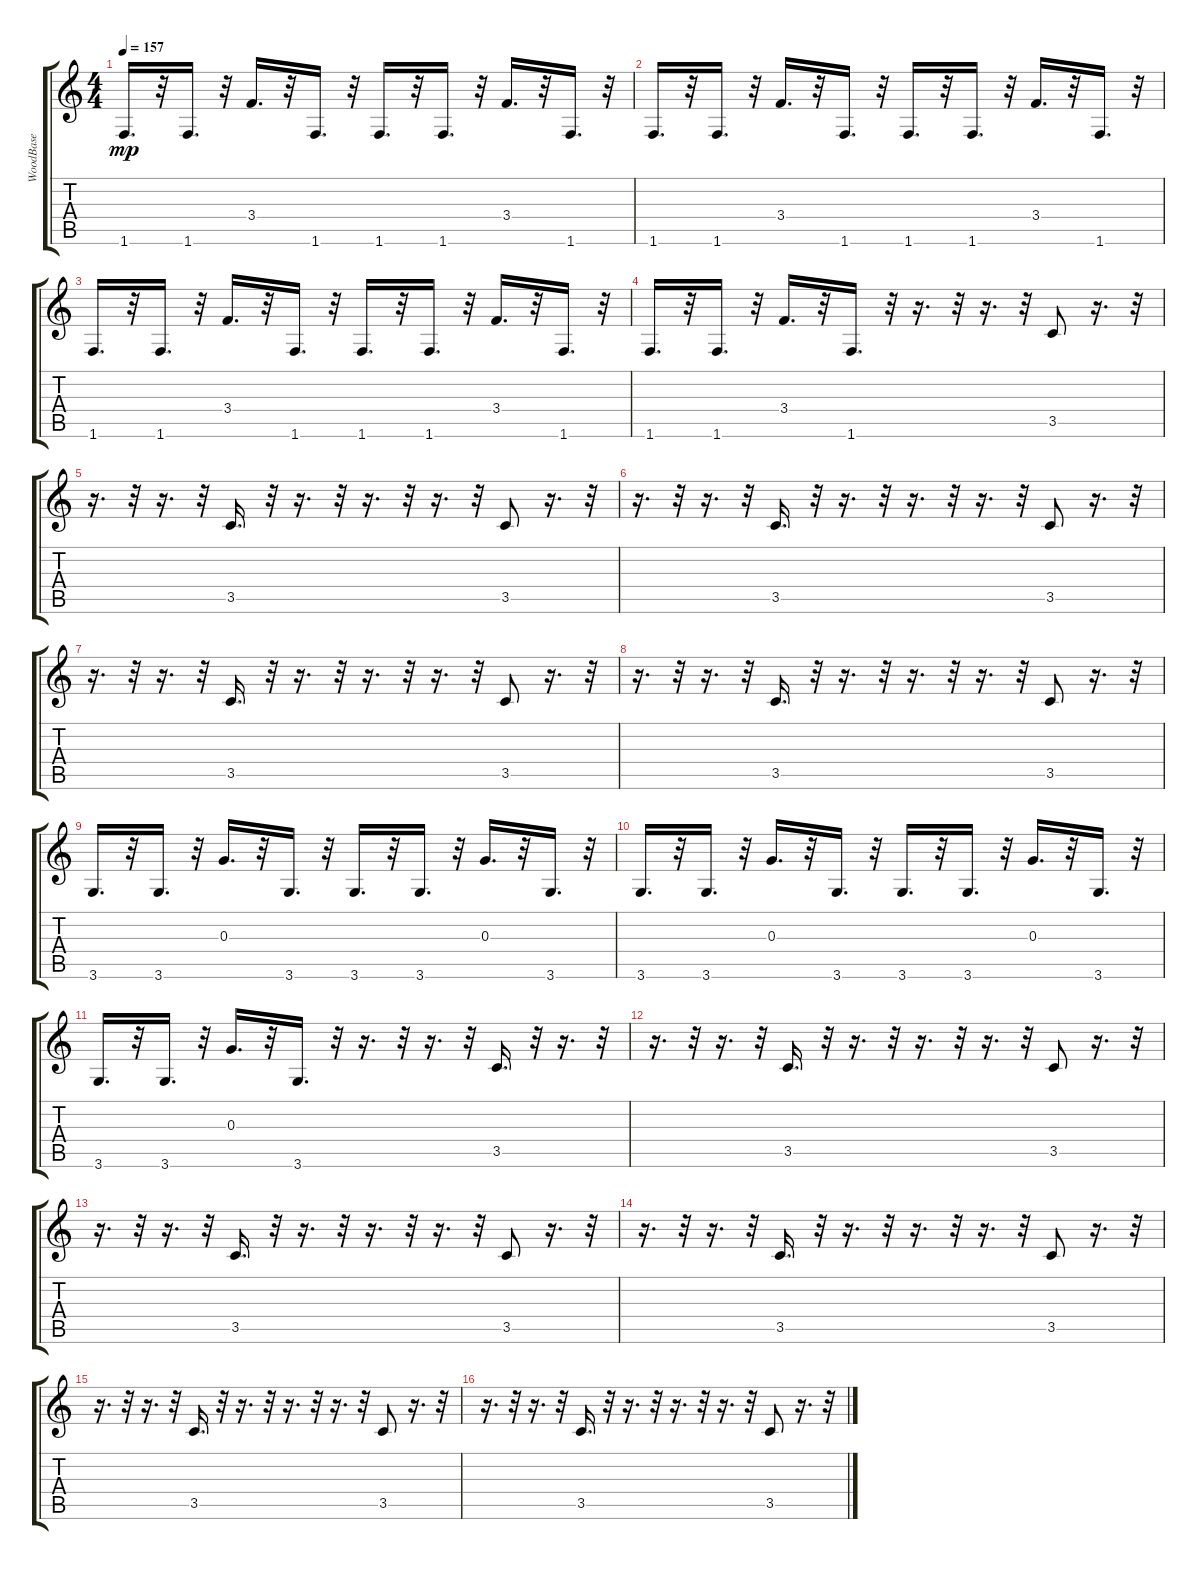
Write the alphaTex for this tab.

\track ("WoodBase            " "WoodBase  ") {instrument acousticbass}
\staff {score tabs}
\tuning (E4 B3 G3 D3 A2 E2) {hide}
\ts (4 4)
\tempo 157
\clef g2
\ks c
1.6.16{d dy mp} r.32 1.6.16{d} r.32 3.4.16{d} r.32 1.6.16{d} r.32 1.6.16{d} r.32 1.6.16{d} r.32 3.4.16{d} r.32 1.6.16{d} r.32 |
1.6.16{d} r.32 1.6.16{d} r.32 3.4.16{d} r.32 1.6.16{d} r.32 1.6.16{d} r.32 1.6.16{d} r.32 3.4.16{d} r.32 1.6.16{d} r.32 |
1.6.16{d} r.32 1.6.16{d} r.32 3.4.16{d} r.32 1.6.16{d} r.32 1.6.16{d} r.32 1.6.16{d} r.32 3.4.16{d} r.32 1.6.16{d} r.32 |
1.6.16{d} r.32 1.6.16{d} r.32 3.4.16{d} r.32 1.6.16{d} r.32 r.16{d} r.32 r.16{d} r.32 3.5.8 r.16{d} r.32 |
r.16{d} r.32 r.16{d} r.32 3.5.16{d} r.32 r.16{d} r.32 r.16{d} r.32 r.16{d} r.32 3.5.8 r.16{d} r.32 |
r.16{d} r.32 r.16{d} r.32 3.5.16{d} r.32 r.16{d} r.32 r.16{d} r.32 r.16{d} r.32 3.5.8 r.16{d} r.32 |
r.16{d} r.32 r.16{d} r.32 3.5.16{d} r.32 r.16{d} r.32 r.16{d} r.32 r.16{d} r.32 3.5.8 r.16{d} r.32 |
r.16{d} r.32 r.16{d} r.32 3.5.16{d} r.32 r.16{d} r.32 r.16{d} r.32 r.16{d} r.32 3.5.8 r.16{d} r.32 |
3.6.16{d} r.32 3.6.16{d} r.32 0.3.16{d} r.32 3.6.16{d} r.32 3.6.16{d} r.32 3.6.16{d} r.32 0.3.16{d} r.32 3.6.16{d} r.32 |
3.6.16{d} r.32 3.6.16{d} r.32 0.3.16{d} r.32 3.6.16{d} r.32 3.6.16{d} r.32 3.6.16{d} r.32 0.3.16{d} r.32 3.6.16{d} r.32 |
3.6.16{d} r.32 3.6.16{d} r.32 0.3.16{d} r.32 3.6.16{d} r.32 r.16{d} r.32 r.16{d} r.32 3.5.16{d} r.32 r.16{d} r.32 |
r.16{d} r.32 r.16{d} r.32 3.5.16{d} r.32 r.16{d} r.32 r.16{d} r.32 r.16{d} r.32 3.5.8 r.16{d} r.32 |
r.16{d} r.32 r.16{d} r.32 3.5.16{d} r.32 r.16{d} r.32 r.16{d} r.32 r.16{d} r.32 3.5.8 r.16{d} r.32 |
r.16{d} r.32 r.16{d} r.32 3.5.16{d} r.32 r.16{d} r.32 r.16{d} r.32 r.16{d} r.32 3.5.8 r.16{d} r.32 |
r.16{d} r.32 r.16{d} r.32 3.5.16{d} r.32 r.16{d} r.32 r.16{d} r.32 r.16{d} r.32 3.5.8 r.16{d} r.32 |
r.16{d} r.32 r.16{d} r.32 3.5.16{d} r.32 r.16{d} r.32 r.16{d} r.32 r.16{d} r.32 3.5.8 r.16{d} r.32
